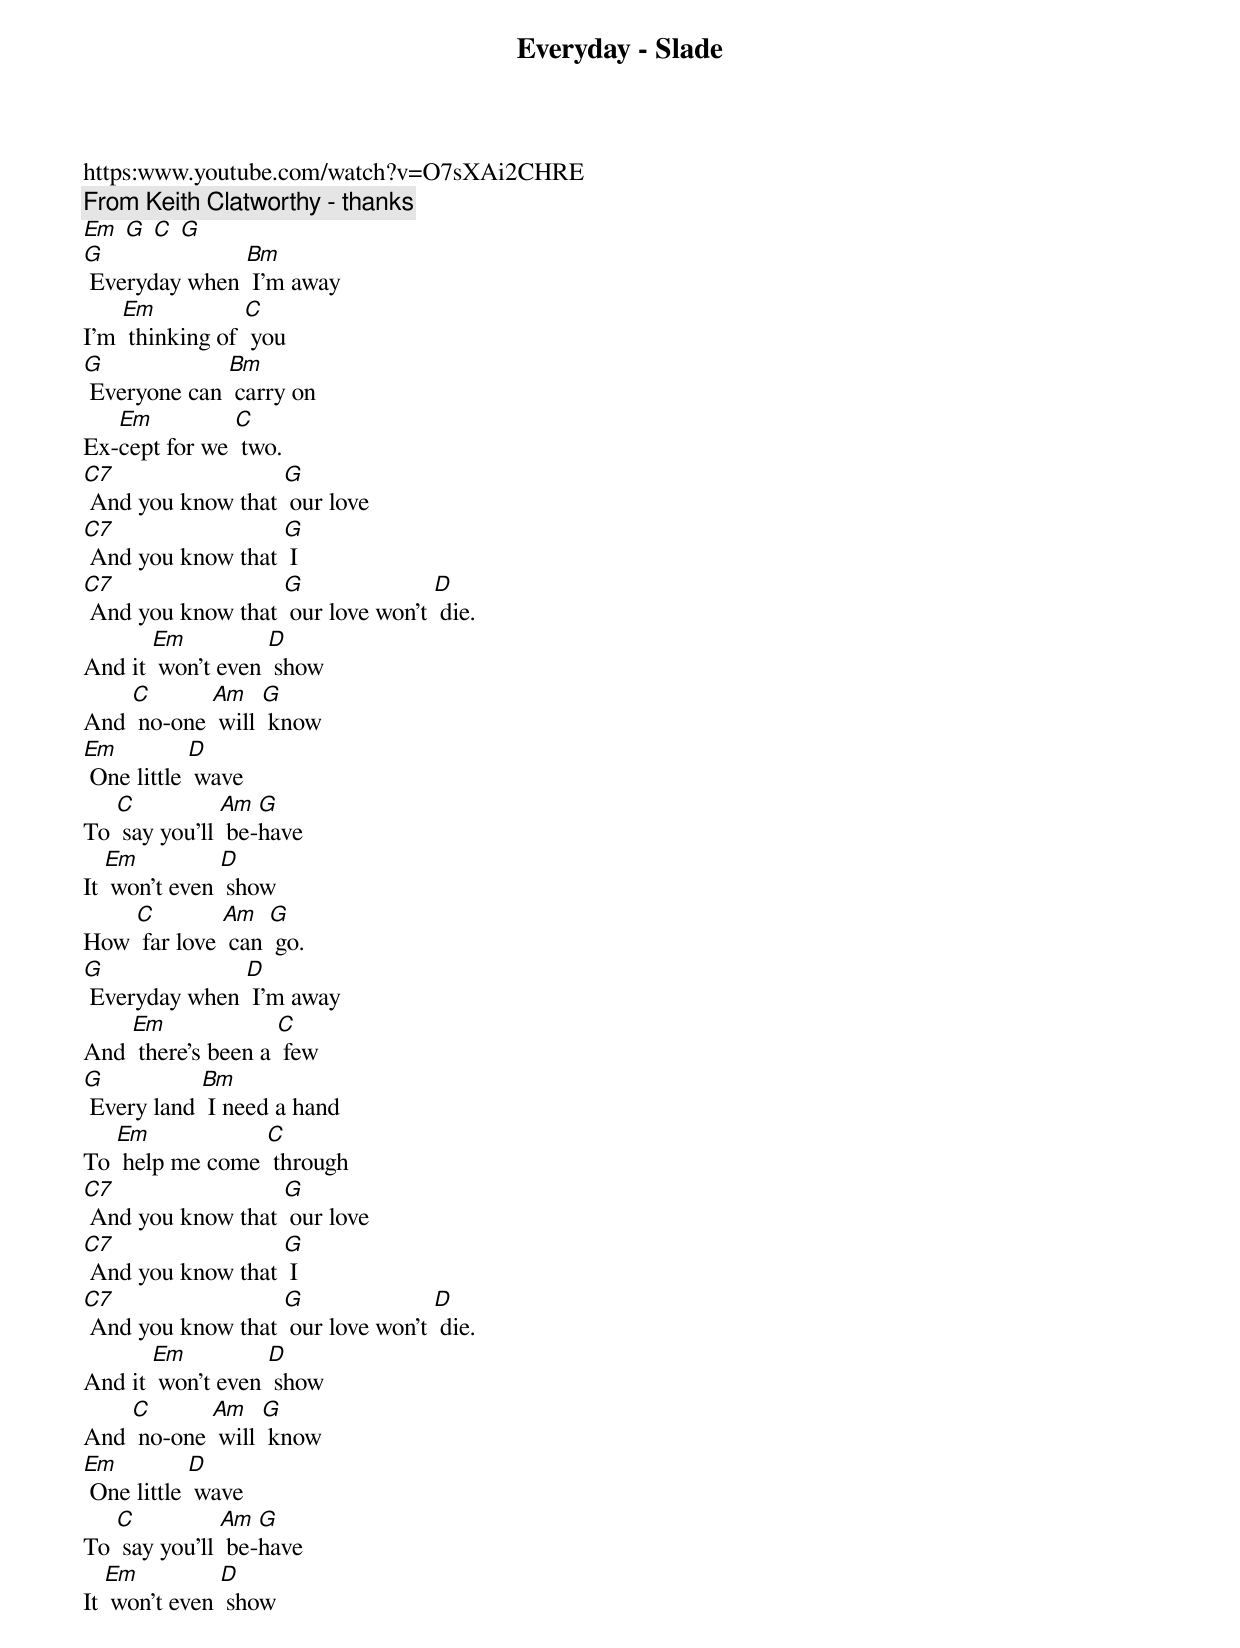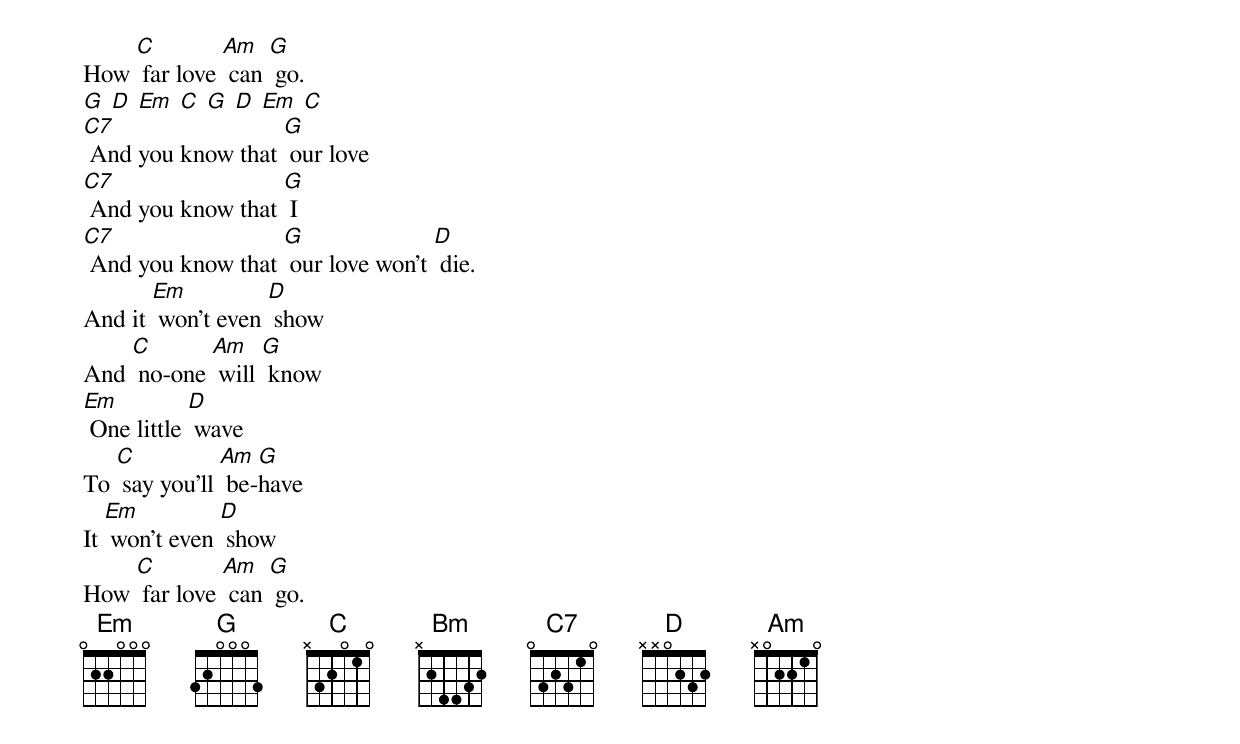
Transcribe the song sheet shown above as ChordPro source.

{t:Everyday - Slade}
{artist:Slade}
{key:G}
https:www.youtube.com/watch?v=O7sXAi2CHRE
{c: From Keith Clatworthy - thanks}
[Em] [G] [C] [G]
[G] Everyday when [Bm] I'm away
I'm [Em] thinking of [C] you
[G] Everyone can [Bm] carry on
Ex-[Em]cept for we [C] two.
{c: }
[C7] And you know that [G] our love
[C7] And you know that [G] I
[C7] And you know that [G] our love won't [D] die.
{c: }
And it [Em] won't even [D] show
And [C] no-one [Am] will [G] know
[Em] One little [D] wave
To [C] say you'll [Am] be-[G]have
It [Em] won't even [D] show
How [C] far love [Am] can [G] go.
{c: }
[G] Everyday when [D] I'm away
And [Em] there's been a [C] few
[G] Every land [Bm] I need a hand
To [Em] help me come [C] through
{c: }
[C7] And you know that [G] our love
[C7] And you know that [G] I
[C7] And you know that [G] our love won't [D] die.
{c: }
And it [Em] won't even [D] show
And [C] no-one [Am] will [G] know
[Em] One little [D] wave
To [C] say you'll [Am] be-[G]have
It [Em] won't even [D] show
How [C] far love [Am] can [G] go.
{c: }
[G] [D] [Em] [C] [G] [D] [Em] [C]
[C7] And you know that [G] our love
[C7] And you know that [G] I
[C7] And you know that [G] our love won't [D] die.
{c: }
And it [Em] won't even [D] show
And [C] no-one [Am] will [G] know
[Em] One little [D] wave
To [C] say you'll [Am] be-[G]have
It [Em] won't even [D] show
How [C] far love [Am] can [G] go.
